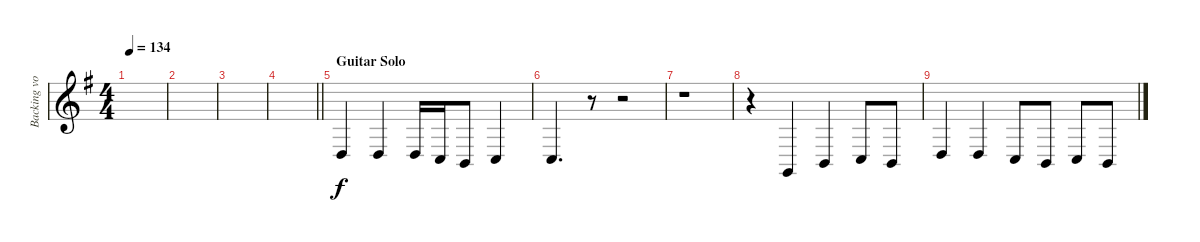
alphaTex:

\track ("Backing vocals" "Backing vo") {instrument lead3calliope}
\staff {score}
\tuning (E4 B3 G3 D3 A2 E2) {hide}
\ts (4 4)
\tempo 134
\clef g2
\ks g
|
|
|
\barLineRight lightlight
|
\section ("" "Guitar Solo")
0.4.4 0.4.4 0.4.16 3.5.16 2.5.8 3.5.4 |
3.5.4{d} r.8 r.2 |
r.1 |
r.4 3.6.4 2.5.4 3.5.8 2.5.8 |
0.4.4 0.4.4 3.5.8 2.5.8 3.5.8 2.5.8
